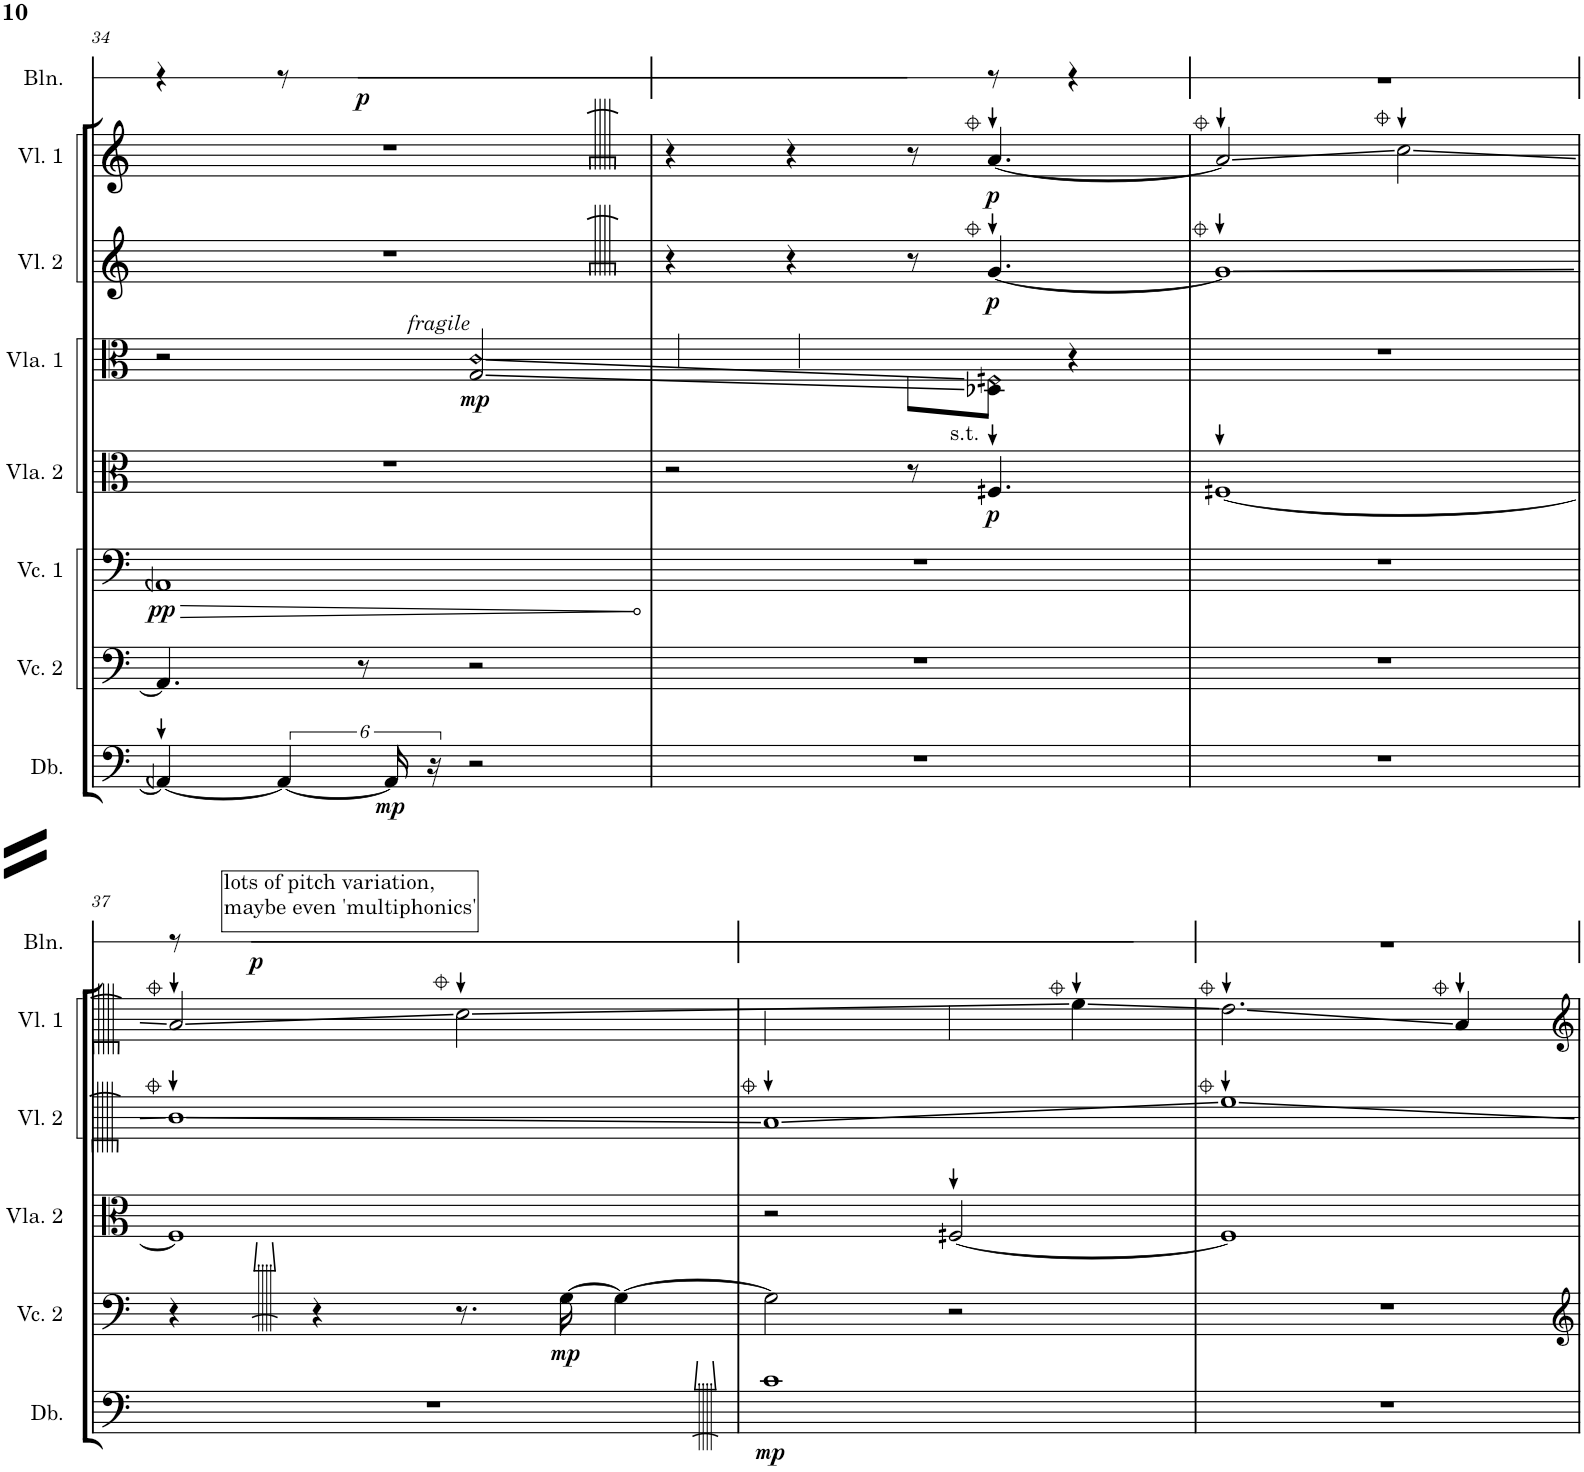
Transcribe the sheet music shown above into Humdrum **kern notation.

**kern	**dynam	**kern	**dynam	**kern	**dynam	**kern	**dynam	**kern	**dynam	**kern	**dynam	**kern	**dynam	**kern	**dynam	**kern
*part9	*part9	*part8	*part8	*part7	*part7	*part6	*part6	*part5	*part5	*part4	*part4	*part3	*part3	*part2	*part2	*part1
*staff9	*staff9	*staff8	*staff8	*staff7	*staff7	*staff6	*staff6	*staff5	*staff5	*staff4	*staff4	*staff3	*staff3	*staff2	*staff2	*staff1
*I"Double Bass	*	*I"Violoncello 2	*	*I"Violoncello 1	*	*I"Viola 2	*	*I"Viola 1	*	*I"Violin 2	*	*I"Violin 1	*	*I"Balloon	*	*I"atmen
*I'Db.	*	*I'Vc. 2	*	*I'Vc. 1	*	*I'Vla. 2	*	*I'Vla. 1	*	*I'Vl. 2	*	*I'Vl. 1	*	*I'Bln.	*	*
!!LO:PB:g=z
*clefF4	*	*clefF4	*	*clefF4	*	*clefC3	*	*clefC3	*	*clefG2	*	*clefG2	*	*clefG2	*	*clefG2
*Trd7c12	*	*	*	*	*	*	*	*	*	*	*	*	*	*Trd-7c-12	*	*
*k[]	*	*k[]	*	*k[]	*	*k[]	*	*k[]	*	*k[]	*	*k[]	*	*k[]	*	*k[]
*M4/4	*	*M4/4	*	*M4/4	*	*M4/4	*	*M4/4	*	*M4/4	*	*M4/4	*	*M4/4	*	*M4/4
=34	=34	=34	=34	=34	=34	=34	=34	=34	=34	=34	=34	=34	=34	=34	=34	=34
!	!	!	!	!	!LO:HP:b	!	!	!	!	!	!	!	!	!	!	!
!	!	!	!	!	!LO:DY:n=1:b	!	!	!	!	!	!	!	!	!	!	!
4AAn/_	.	4.AA-/]	.	1AAn	> pp	1r	.	2r	.	1r	.	1r	.	4r	.	1r
6AAn/_	.	.	.	.	.	.	.	.	.	.	.	.	.	8r	.	.
!	!	!	!	!	!	!	!	!	!	!	!	!	!	!	!LO:DY:b	!
.	.	8r	.	.	.	.	.	.	.	.	.	.	.	8ff	p	.
!	!LO:DY:b	!	!	!	!	!	!	!	!	!	!	!	!	!	!	!
24AAn/]	mp	.	.	.	.	.	.	.	.	.	.	.	.	.	.	.
24r	.	.	.	.	.	.	.	.	.	.	.	.	.	.	.	.
!	!	!	!	!	!	!	!	!LO:TX:a:i:t=fragile	!	!	!	!	!	!	!	!
!	!	!	!	!	!	!	!	!LO:N:n=2:head=open	!LO:DY:b	!	!	!	!	!	!	!
2r	.	2r	.	.	.	.	.	2G/ 2c/	mp	.	.	.	.	2ff	.	.
.	.	.	.	.	]	.	.	.	.	.	.	.	.	.	.	.
=35-	=35-	=35-	=35-	=35-	=35-	=35-	=35-	=35-	=35-	=35-	=35-	=35-	=35-	=35-	=35-	=35-
1r	.	1r	.	1r	.	2r	.	4A/	.	4r	.	4r	.	2ff	.	1r
.	.	.	.	.	.	.	.	4A/	.	4r	.	4r	.	.	.	.
!	!	!	!	!	!	!LO:TX:a:t=s.t.	!	!	!	!	!	!	!	!	!	!
.	.	.	.	.	.	8r	.	8G\L	.	8r	.	8r	.	8ff	.	.
!	!	!	!	!	!	!	!LO:DY:b	!LO:N:n=2:head=open	!	!	!LO:DY:b	!	!LO:DY:b	!	!	!
.	.	.	.	.	.	4.Fn/	p	8D-X\ 8Fn\J	.	[4.g/	p	[4.a/	p	8r	.	.
.	.	.	.	.	.	.	.	4r	.	.	.	.	.	4r	.	.
=36-	=36-	=36-	=36-	=36-	=36-	=36-	=36-	=36-	=36-	=36-	=36-	=36-	=36-	=36-	=36-	=36-
1r	.	1r	.	1r	.	[1Fn	.	1r	.	1g]	.	2a/]	.	1r	.	1r
.	.	.	.	.	.	.	.	.	.	.	.	2cc\	.	.	.	.
!!LO:LB:g=z
=37-	=37-	=37-	=37-	=37-	=37-	=37-	=37-	=37-	=37-	=37-	=37-	=37-	=37-	=37-	=37-	=37-
!	!	!	!	!	!	!	!	!	!	!	!	!	!	!LO:TX:a:t=lots of pitch variation,	!	!
!	!	!	!	!	!	!	!	!	!	!	!	!	!	!LO:TX:a:t=maybe even 'multiphonics'	!	!
1r	.	4r	.	1r	.	1Fn]	.	1r	.	1b	.	2a/	.	8r	.	1r
!	!	!	!	!	!	!	!	!	!	!	!	!	!	!	!LO:DY:b	!
.	.	.	.	.	.	.	.	.	.	.	.	.	.	4ff	p	.
.	.	4r	.	.	.	.	.	.	.	.	.	.	.	.	.	.
.	.	.	.	.	.	.	.	.	.	.	.	.	.	8ryy	.	.
.	.	8.r	.	.	.	.	.	.	.	.	.	2cc\	.	2ryy	.	.
!	!	!	!LO:DY:b	!	!	!	!	!	!	!	!	!	!	!	!	!
.	.	[16GGG\	mp	.	.	.	.	.	.	.	.	.	.	.	.	.
.	.	4GGG\_	.	.	.	.	.	.	.	.	.	.	.	.	.	.
=38-	=38-	=38-	=38-	=38-	=38-	=38-	=38-	=38-	=38-	=38-	=38-	=38-	=38-	=38-	=38-	=38-
!	!LO:DY:b	!	!	!	!	!	!	!	!	!	!	!	!	!	!	!
1CC	mp	2G\]	.	1r	.	2r	.	1r	.	1a	.	2dd\	.	2.ryy	.	1r
.	.	2r	.	.	.	[2Fn/	.	.	.	.	.	4ee\	.	.	.	.
.	.	.	.	.	.	.	.	.	.	.	.	4ee\	.	4ff	.	.
=39-	=39-	=39-	=39-	=39-	=39-	=39-	=39-	=39-	=39-	=39-	=39-	=39-	=39-	=39-	=39-	=39-
1r	.	1r	.	1r	.	1F]	.	1r	.	1ee	.	2.dd\	.	1r	.	1r
.	.	.	.	.	.	.	.	.	.	.	.	4a/	.	.	.	.
=-	=-	=-	=-	=-	=-	=-	=-	=-	=-	=-	=-	=-	=-	=-	=-	=-
*-	*-	*-	*-	*-	*-	*-	*-	*-	*-	*-	*-	*-	*-	*-	*-	*-
